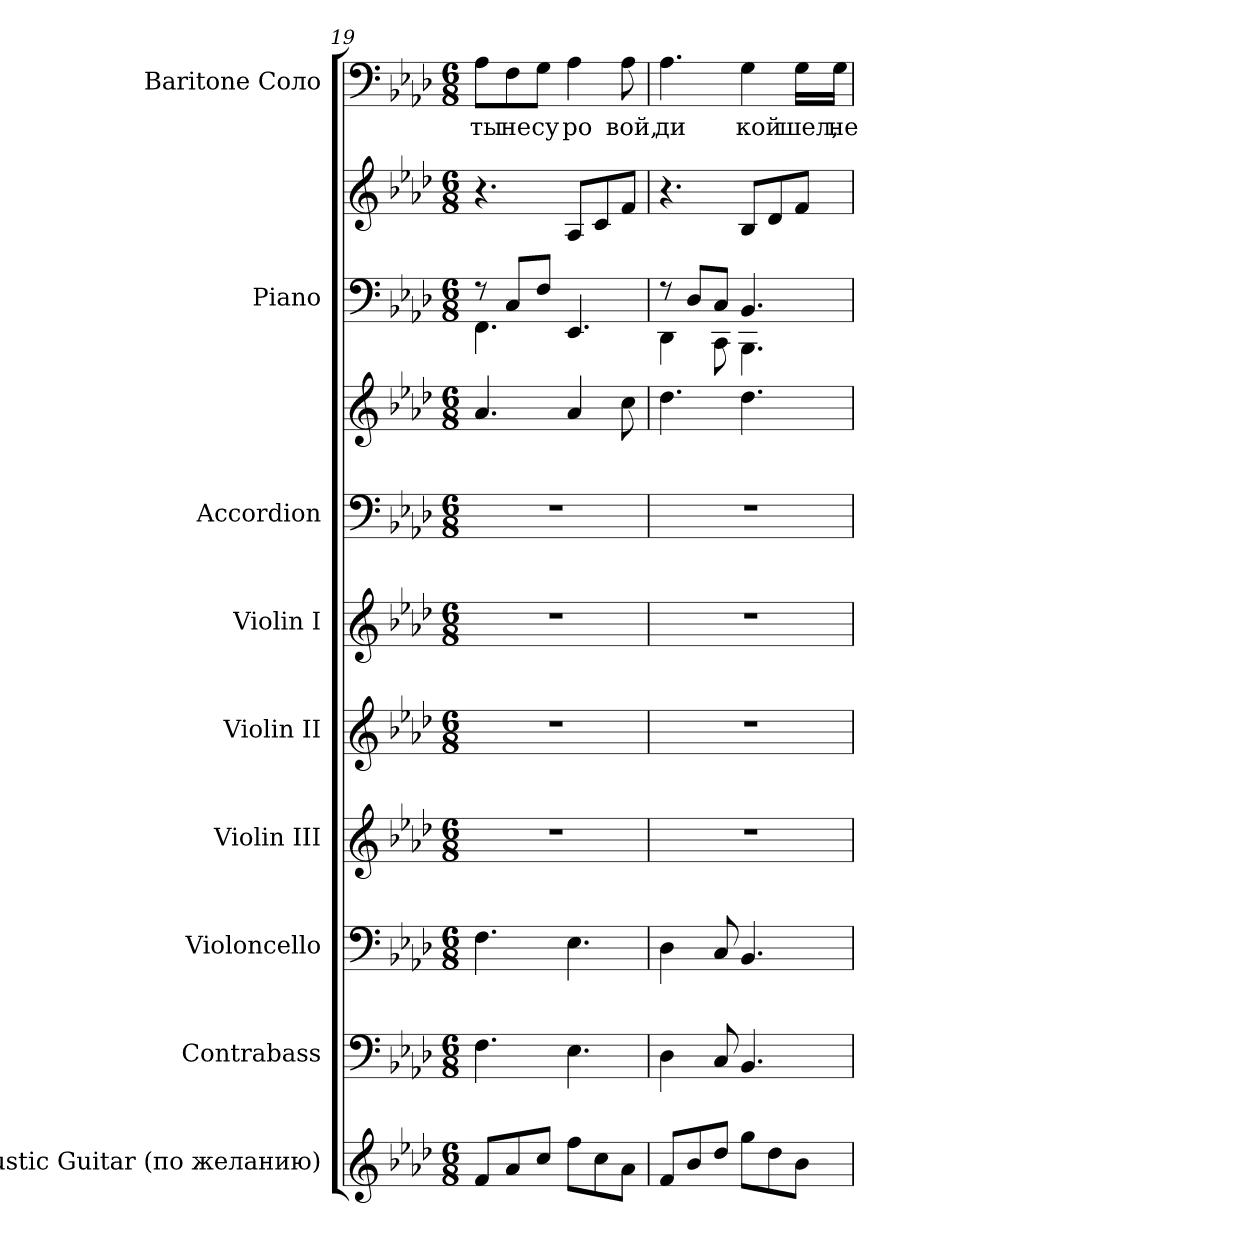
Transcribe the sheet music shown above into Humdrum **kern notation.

**kern	**kern	**kern	**kern	**kern	**kern	**kern	**kern	**kern	**kern	**kern	**text
*part9	*part8	*part7	*part6	*part5	*part4	*part3	*part3	*part2	*part2	*part1	*part1
*staff11	*staff10	*staff9	*staff8	*staff7	*staff6	*staff5	*staff4	*staff3	*staff2	*staff1	*staff1
*I"Acoustic Guitar (по желанию)	*I"Contrabass	*I"Violoncello	*I"Violin III	*I"Violin II	*I"Violin I	*I"Accordion	*	*I"Piano	*	*I"Baritone Соло	*
*I'A. Gtr.	*I'Cb.	*I'Vc.	*I'Vln. III	*I'Vln. II	*I'Vln. I	*I'Accord.	*	*I'Pno.	*	*I'Bar.	*
*clefG2	*clefF4	*clefF4	*clefG2	*clefG2	*clefG2	*clefF4	*clefG2	*clefF4	*clefG2	*clefF4	*
*ITrd7c12	*ITrd7c12	*	*	*	*	*	*	*	*	*	*
*k[b-e-a-d-]	*k[b-e-a-d-]	*k[b-e-a-d-]	*k[b-e-a-d-]	*k[b-e-a-d-]	*k[b-e-a-d-]	*k[b-e-a-d-]	*k[b-e-a-d-]	*k[b-e-a-d-]	*k[b-e-a-d-]	*k[b-e-a-d-]	*
*f:	*f:	*f:	*f:	*f:	*f:	*f:	*f:	*f:	*f:	*f:	*
*M6/8	*M6/8	*M6/8	*M6/8	*M6/8	*M6/8	*M6/8	*M6/8	*M6/8	*M6/8	*M6/8	*
=19	=19	=19	=19	=19	=19	=19	=19	=19	=19	=19	=19
!	!	!	!LO:N:vis=1	!LO:N:vis=1	!LO:N:vis=1	!LO:N:vis=1	!	!	!	!	!
*	*	*	*	*	*	*	*	*^	*	*	*
!	!	!	!	!	!	!	!	!	!	!	!	!LO:LY:b:color=#000000
8Fi/L	4.FFi\	4.Fi\	2.r	2.r	2.r	2.r	4.a-i/	8r	4.FFi\	4.r	8A-i\L	ты_
!	!	!	!	!	!	!	!	!	!	!	!	!LO:LY:b:color=#000000
8A-i/	.	.	.	.	.	.	.	8Ci/L	.	.	8Fi\	не
!	!	!	!	!	!	!	!	!	!	!	!	!LO:LY:b:color=#000000
8ci/J	.	.	.	.	.	.	.	8Fi/J	.	.	8Gi\J	су_
!	!	!	!	!	!	!	!	!	!	!	!	!LO:LY:b:color=#000000
8fi\L	4.EE-i\	4.E-i\	.	.	.	.	4a-i/	4.ryy	4.EE-i/	8A-i/L	4A-i\	ро_
8ci\	.	.	.	.	.	.	.	.	.	8ci/	.	.
!	!	!	!	!	!	!	!	!	!	!	!	!LO:LY:b:color=#000000
8A-i\J	.	.	.	.	.	.	8cci\	.	.	8fi/J	8A-i\	вой,
=20	=20	=20	=20	=20	=20	=20	=20	=20	=20	=20	=20	=20
!	!	!	!LO:N:vis=1	!LO:N:vis=1	!LO:N:vis=1	!LO:N:vis=1	!	!	!	!	!	!
!	!	!	!	!	!	!	!	!	!	!	!	!LO:LY:b:color=#000000
8Fi/L	4DD-i\	4D-i\	2.r	2.r	2.r	2.r	4.dd-i\	8r	4DD-i\	4.r	4.A-i\	ди_
8B-i/	.	.	.	.	.	.	.	8D-i/L	.	.	.	.
8d-i/J	8CCi/	8Ci/	.	.	.	.	.	8Ci/J	8CCi\	.	.	.
!	!	!	!	!	!	!	!	!	!	!	!	!LO:LY:b:color=#000000
8gi\L	4.BBB-i/	4.BB-i/	.	.	.	.	4.dd-i\	4.BB-i/	4.BBB-i\	8B-i/L	4Gi\	кой
8d-i\	.	.	.	.	.	.	.	.	.	8d-i/	.	.
!	!	!	!	!	!	!	!	!	!	!	!	!LO:LY:b:color=#000000
8B-i\J	.	.	.	.	.	.	.	.	.	8fi/J	16Gi\LL	шел,
!	!	!	!	!	!	!	!	!	!	!	!	!LO:LY:b:color=#000000
.	.	.	.	.	.	.	.	.	.	.	16Gi\JJ	не
*	*	*	*	*	*	*	*	*v	*v	*	*	*
=	=	=	=	=	=	=	=	=	=	=	=
*-	*-	*-	*-	*-	*-	*-	*-	*-	*-	*-	*-
